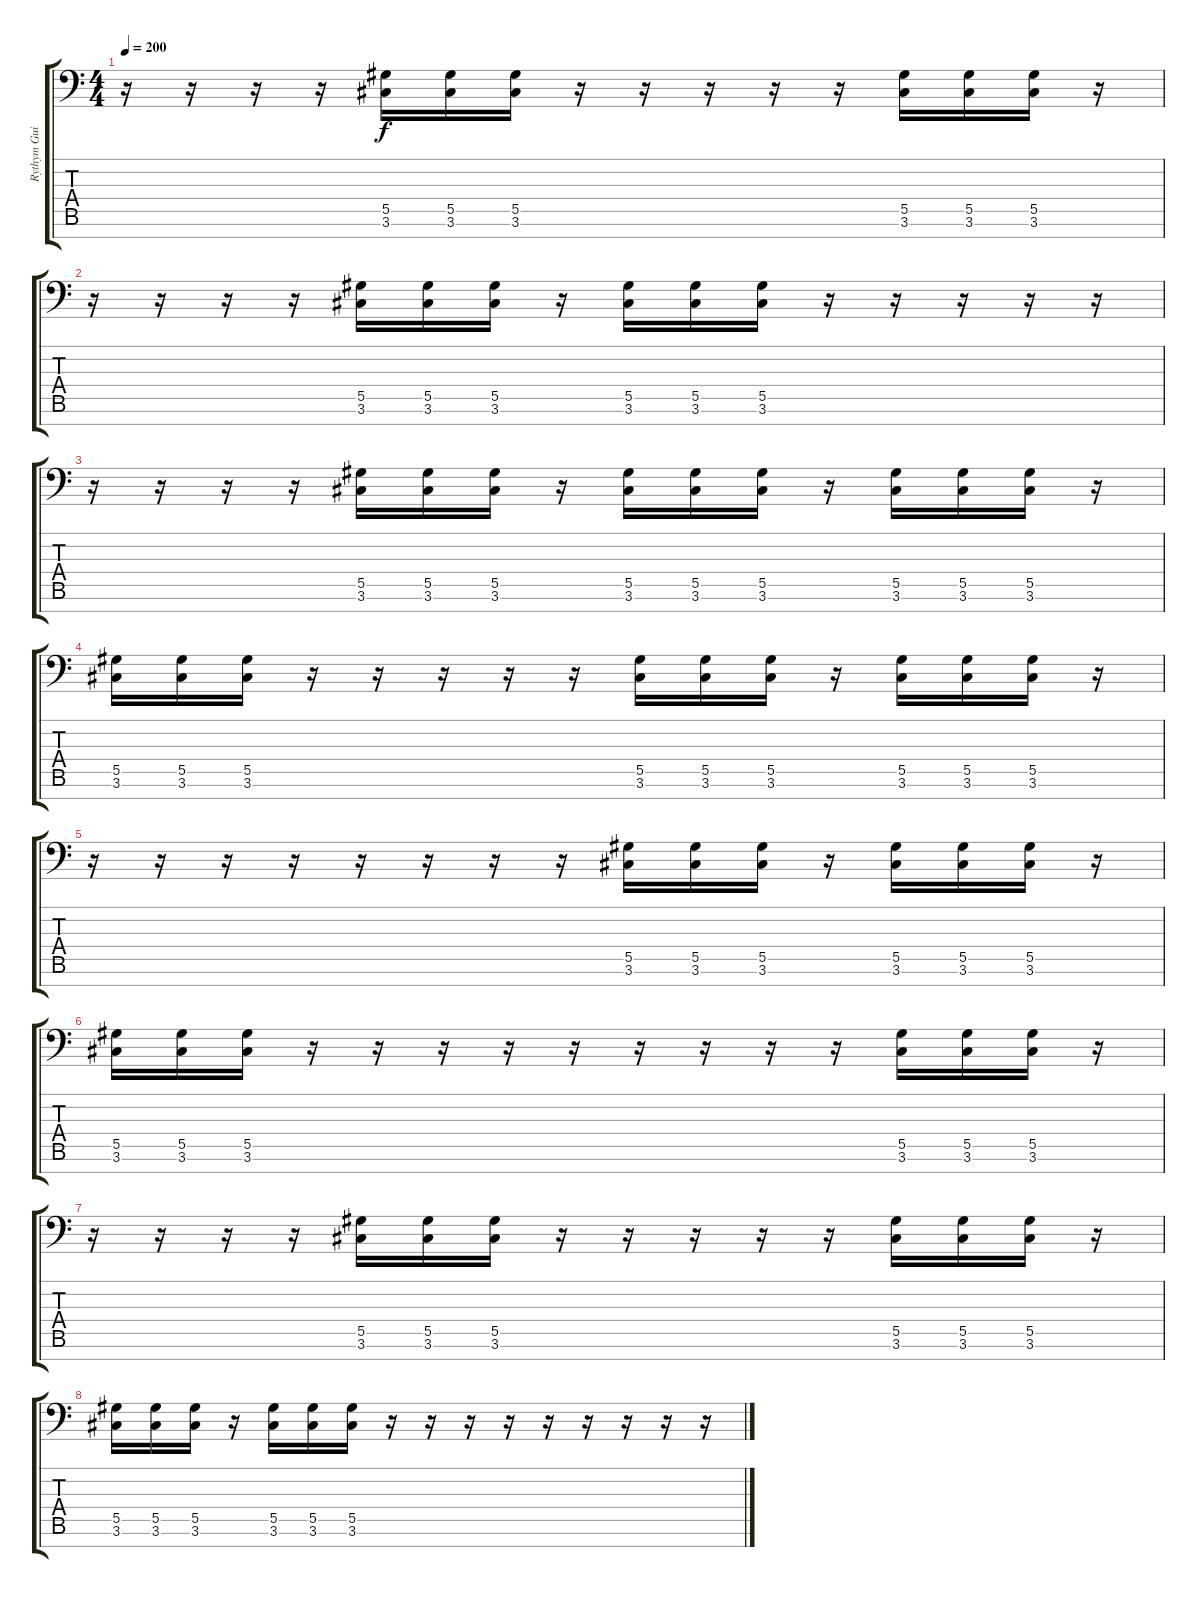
\track ("Rythym Guitar 2 (Tuned To F)" "Rythym Gui") {instrument distortionguitar}
\staff {score tabs}
\tuning (Bb3 Gb3 Db3 Ab2 Eb2 Bb1 F1) {hide}
\ts (4 4)
\tempo 200
\clef f4
\ks c
r.16{dy f} r.16 r.16 r.16 (5.5 3.6).16 (5.5 3.6).16 (5.5 3.6).16 r.16 r.16 r.16 r.16 r.16 (5.5 3.6).16 (5.5 3.6).16 (5.5 3.6).16 r.16 |
r.16 r.16 r.16 r.16 (5.5 3.6).16 (5.5 3.6).16 (5.5 3.6).16 r.16 (5.5 3.6).16 (5.5 3.6).16 (5.5 3.6).16 r.16 r.16 r.16 r.16 r.16 |
r.16 r.16 r.16 r.16 (5.5 3.6).16 (5.5 3.6).16 (5.5 3.6).16 r.16 (5.5 3.6).16 (5.5 3.6).16 (5.5 3.6).16 r.16 (5.5 3.6).16 (5.5 3.6).16 (5.5 3.6).16 r.16 |
(5.5 3.6).16 (5.5 3.6).16 (5.5 3.6).16 r.16 r.16 r.16 r.16 r.16 (5.5 3.6).16 (5.5 3.6).16 (5.5 3.6).16 r.16 (5.5 3.6).16 (5.5 3.6).16 (5.5 3.6).16 r.16 |
r.16 r.16 r.16 r.16 r.16 r.16 r.16 r.16 (5.5 3.6).16 (5.5 3.6).16 (5.5 3.6).16 r.16 (5.5 3.6).16 (5.5 3.6).16 (5.5 3.6).16 r.16 |
(5.5 3.6).16 (5.5 3.6).16 (5.5 3.6).16 r.16 r.16 r.16 r.16 r.16 r.16 r.16 r.16 r.16 (5.5 3.6).16 (5.5 3.6).16 (5.5 3.6).16 r.16 |
r.16 r.16 r.16 r.16 (5.5 3.6).16 (5.5 3.6).16 (5.5 3.6).16 r.16 r.16 r.16 r.16 r.16 (5.5 3.6).16 (5.5 3.6).16 (5.5 3.6).16 r.16 |
(5.5 3.6).16 (5.5 3.6).16 (5.5 3.6).16 r.16 (5.5 3.6).16 (5.5 3.6).16 (5.5 3.6).16 r.16 r.16 r.16 r.16 r.16 r.16 r.16 r.16 r.16
